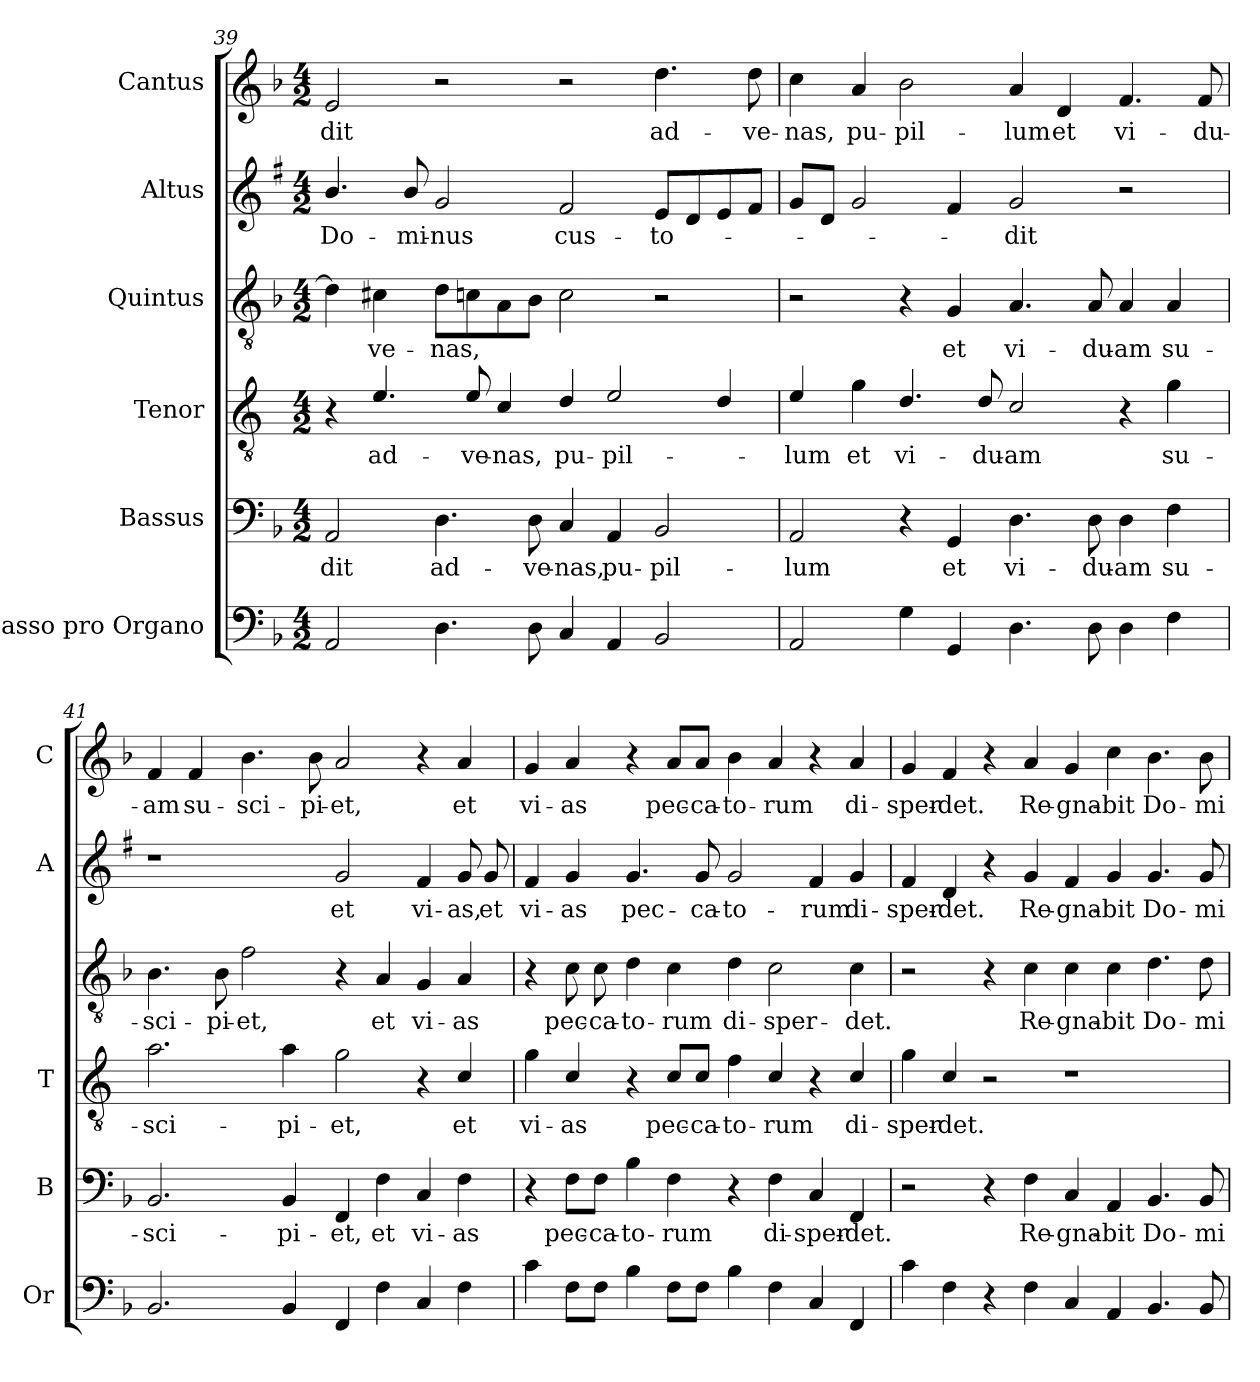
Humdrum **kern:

**kern	**kern	**text	**kern	**text	**kern	**text	**kern	**text	**kern	**text
*part6	*part5	*part5	*part4	*part4	*part3	*part3	*part2	*part2	*part1	*part1
*staff6	*staff5	*staff5	*staff4	*staff4	*staff3	*staff3	*staff2	*staff2	*staff1	*staff1
*I"Basso pro Organo	*I"Bassus	*	*I"Tenor	*	*I"Quintus	*	*I"Altus	*	*I"Cantus	*
*I'Or	*I'B	*	*I'T	*	*	*	*I'A	*	*I'C	*
*clefF4	*clefF4	*	*clefGv2	*	*clefGv2	*	*clefG2	*	*clefG2	*
*	*	*	*ITrd4c7	*	*	*	*ITrd1c2	*	*	*
*k[b-]	*k[b-]	*	*k[b-]	*	*k[b-]	*	*k[b-]	*	*k[b-]	*
*F:	*F:	*	*F:	*	*F:	*	*F:	*	*F:	*
*M4/2	*M4/2	*	*M4/2	*	*M4/2	*	*M4/2	*	*M4/2	*
=39	=39	=39	=39	=39	=39	=39	=39	=39	=39	=39
!	!	!LO:LY:b	!	!	!	!	!	!LO:LY:b	!	!LO:LY:b
2AA/	2AA/	-dit	4r	.	4d\]	.	4.a/	Do-	2e/	-dit
!	!	!	!	!LO:LY:b	!	!LO:LY:b	!	!	!	!
.	.	.	4.A/	ad-	4c#X\	-ve-	.	.	.	.
!	!	!	!	!	!	!	!	!LO:LY:b	!	!
.	.	.	.	.	.	.	8a/	-mi-	.	.
!	!	!LO:LY:b	!	!	!	!LO:LY:b	!	!LO:LY:b	!	!
4.D\	4.D\	ad-	.	.	8d\L	-nas,	2f/	-nus	2r	.
!	!	!	!	!LO:LY:b	!	!	!	!	!	!
.	.	.	8A/	-ve-	8cn\	.	.	.	.	.
!	!	!	!	!LO:LY:b	!	!	!	!	!	!
.	.	.	4F/	-nas,	8A\	.	.	.	.	.
!	!	!LO:LY:b	!	!	!	!	!	!	!	!
8D\	8D\	-ve-	.	.	8B-\J	.	.	.	.	.
!	!	!LO:LY:b	!	!LO:LY:b	!	!	!	!LO:LY:b	!	!
4C/	4C/	-nas,	4G/	pu-	2c\	.	2e/	cus-	2r	.
!	!	!LO:LY:b	!	!LO:LY:b	!	!	!	!	!	!
4AA/	4AA/	pu-	2A/	-pil-	.	.	.	.	.	.
!	!	!LO:LY:b	!	!	!	!	!	!LO:LY:b	!	!LO:LY:b
2BB-/	2BB-/	-pil-	.	.	2r	.	8d/L	-to-	4.dd\	ad-
.	.	.	.	.	.	.	8c/	.	.	.
.	.	.	4G/	.	.	.	8d/	.	.	.
!	!	!	!	!	!	!	!	!	!	!LO:LY:b
.	.	.	.	.	.	.	8e/J	.	8dd\	-ve-
!!LO:LB:g=z
=40	=40	=40	=40	=40	=40	=40	=40	=40	=40	=40
!	!	!LO:LY:b	!	!LO:LY:b	!	!	!	!	!	!LO:LY:b
2AA/	2AA/	-lum	4A/	-lum	2r	.	8f/L	.	4cc\	-nas,
.	.	.	.	.	.	.	8c/J	.	.	.
!	!	!	!	!LO:LY:b	!	!	!	!	!	!LO:LY:b
.	.	.	4c\	et	.	.	2f/	.	4a/	pu-
!	!	!	!	!LO:LY:b	!	!	!	!	!	!LO:LY:b
4G\	4r	.	4.G/	vi-	4r	.	.	.	2b-\	-pil-
!	!	!LO:LY:b	!	!	!	!LO:LY:b	!	!	!	!
4GG/	4GG/	et	.	.	4G/	et	4e/	.	.	.
!	!	!	!	!LO:LY:b	!	!	!	!	!	!
.	.	.	8G/	-du-	.	.	.	.	.	.
!	!	!LO:LY:b	!	!LO:LY:b	!	!LO:LY:b	!	!LO:LY:b	!	!LO:LY:b
4.D\	4.D\	vi-	2F/	-am	4.A/	vi-	2f/	-dit	4a/	-lum
!	!	!	!	!	!	!	!	!	!	!LO:LY:b
.	.	.	.	.	.	.	.	.	4d/	et
!	!	!LO:LY:b	!	!	!	!LO:LY:b	!	!	!	!
8D\	8D\	-du-	.	.	8A/	-du-	.	.	.	.
!	!	!LO:LY:b	!	!	!	!LO:LY:b	!	!	!	!LO:LY:b
4D\	4D\	-am	4r	.	4A/	-am	2r	.	4.f/	vi-
!	!	!LO:LY:b	!	!LO:LY:b	!	!LO:LY:b	!	!	!	!
4F\	4F\	su-	4c\	su-	4A/	su-	.	.	.	.
!	!	!	!	!	!	!	!	!	!	!LO:LY:b
.	.	.	.	.	.	.	.	.	8f/	-du-
=41	=41	=41	=41	=41	=41	=41	=41	=41	=41	=41
!	!	!LO:LY:b	!	!LO:LY:b	!	!LO:LY:b	!	!	!	!LO:LY:b
2.BB-/	2.BB-/	-sci-	2.d\	-sci-	4.B-\	-sci-	1r	.	4f/	-am
!	!	!	!	!	!	!	!	!	!	!LO:LY:b
.	.	.	.	.	.	.	.	.	4f/	su-
!	!	!	!	!	!	!LO:LY:b	!	!	!	!
.	.	.	.	.	8B-\	-pi-	.	.	.	.
!	!	!	!	!	!	!LO:LY:b	!	!	!	!LO:LY:b
.	.	.	.	.	2f\	-et,	.	.	4.b-\	-sci-
!	!	!LO:LY:b	!	!LO:LY:b	!	!	!	!	!	!
4BB-/	4BB-/	-pi-	4d\	-pi-	.	.	.	.	.	.
!	!	!	!	!	!	!	!	!	!	!LO:LY:b
.	.	.	.	.	.	.	.	.	8b-\	-pi-
!	!	!LO:LY:b	!	!LO:LY:b	!	!	!	!LO:LY:b	!	!LO:LY:b
4FF/	4FF/	-et,	2c\	-et,	4r	.	2f/	et	2a/	-et,
!	!	!LO:LY:b	!	!	!	!LO:LY:b	!	!	!	!
4F\	4F\	et	.	.	4A/	et	.	.	.	.
!	!	!LO:LY:b	!	!	!	!LO:LY:b	!	!LO:LY:b	!	!
4C/	4C/	vi-	4r	.	4G/	vi-	4e/	vi-	4r	.
!	!	!LO:LY:b	!	!LO:LY:b	!	!LO:LY:b	!	!LO:LY:b	!	!LO:LY:b
4F\	4F\	-as	4F/	et	4A/	-as	8f/	-as,	4a/	et
!	!	!	!	!	!	!	!	!LO:LY:b	!	!
.	.	.	.	.	.	.	8f/	et	.	.
=42	=42	=42	=42	=42	=42	=42	=42	=42	=42	=42
!	!	!	!	!LO:LY:b	!	!	!	!LO:LY:b	!	!LO:LY:b
4c\	4r	.	4c\	vi-	4r	.	4e/	vi-	4g/	vi-
!	!	!LO:LY:b	!	!LO:LY:b	!	!LO:LY:b	!	!LO:LY:b	!	!LO:LY:b
8F\L	8F\L	pec-	4F/	-as	8c\	pec-	4f/	-as	4a/	-as
!	!	!LO:LY:b	!	!	!	!LO:LY:b	!	!	!	!
8F\J	8F\J	-ca-	.	.	8c\	-ca-	.	.	.	.
!	!	!LO:LY:b	!	!	!	!LO:LY:b	!	!LO:LY:b	!	!
4B-\	4B-\	-to-	4r	.	4d\	-to-	4.f/	pec-	4r	.
!	!	!LO:LY:b	!	!LO:LY:b	!	!LO:LY:b	!	!	!	!LO:LY:b
8F\L	4F\	-rum	8F/L	pec-	4c\	-rum	.	.	8a/L	pec-
!	!	!	!	!LO:LY:b	!	!	!	!LO:LY:b	!	!LO:LY:b
8F\J	.	.	8F/J	-ca-	.	.	8f/	-ca-	8a/J	-ca-
!	!	!	!	!LO:LY:b	!	!LO:LY:b	!	!LO:LY:b	!	!LO:LY:b
4B-\	4r	.	4B-\	-to-	4d\	di-	2f/	-to-	4b-\	-to-
!	!	!LO:LY:b	!	!LO:LY:b	!	!LO:LY:b	!	!	!	!LO:LY:b
4F\	4F\	di-	4F/	-rum	2c\	-sper-	.	.	4a/	-rum
!	!	!LO:LY:b	!	!	!	!	!	!LO:LY:b	!	!
4C/	4C/	-sper-	4r	.	.	.	4e/	-rum	4r	.
!	!	!LO:LY:b	!	!LO:LY:b	!	!LO:LY:b	!	!LO:LY:b	!	!LO:LY:b
4FF/	4FF/	-det.	4F/	di-	4c\	-det.	4f/	di-	4a/	di-
!!LO:PB:g=z
=43	=43	=43	=43	=43	=43	=43	=43	=43	=43	=43
!	!	!	!	!LO:LY:b	!	!	!	!LO:LY:b	!	!LO:LY:b
4c\	2r	.	4c\	-sper-	2r	.	4e/	-sper-	4g/	-sper-
!	!	!	!	!LO:LY:b	!	!	!	!LO:LY:b	!	!LO:LY:b
4F\	.	.	4F/	-det.	.	.	4c/	-det.	4f/	-det.
4r	4r	.	2r	.	4r	.	4r	.	4r	.
!	!	!LO:LY:b	!	!	!	!LO:LY:b	!	!LO:LY:b	!	!LO:LY:b
4F\	4F\	Re-	.	.	4c\	Re-	4f/	Re-	4a/	Re-
!	!	!LO:LY:b	!	!	!	!LO:LY:b	!	!LO:LY:b	!	!LO:LY:b
4C/	4C/	-gna-	1r	.	4c\	-gna-	4e/	-gna-	4g/	-gna-
!	!	!LO:LY:b	!	!	!	!LO:LY:b	!	!LO:LY:b	!	!LO:LY:b
4AA/	4AA/	-bit	.	.	4c\	-bit	4f/	-bit	4cc\	-bit
!	!	!LO:LY:b	!	!	!	!LO:LY:b	!	!LO:LY:b	!	!LO:LY:b
4.BB-/	4.BB-/	Do-	.	.	4.d\	Do-	4.f/	Do-	4.b-\	Do-
!	!	!LO:LY:b	!	!	!	!LO:LY:b	!	!LO:LY:b	!	!LO:LY:b
8BB-/	8BB-/	-mi-	.	.	8d\	-mi-	8f/	-mi-	8b-\	-mi-
=	=	=	=	=	=	=	=	=	=	=
*-	*-	*-	*-	*-	*-	*-	*-	*-	*-	*-
